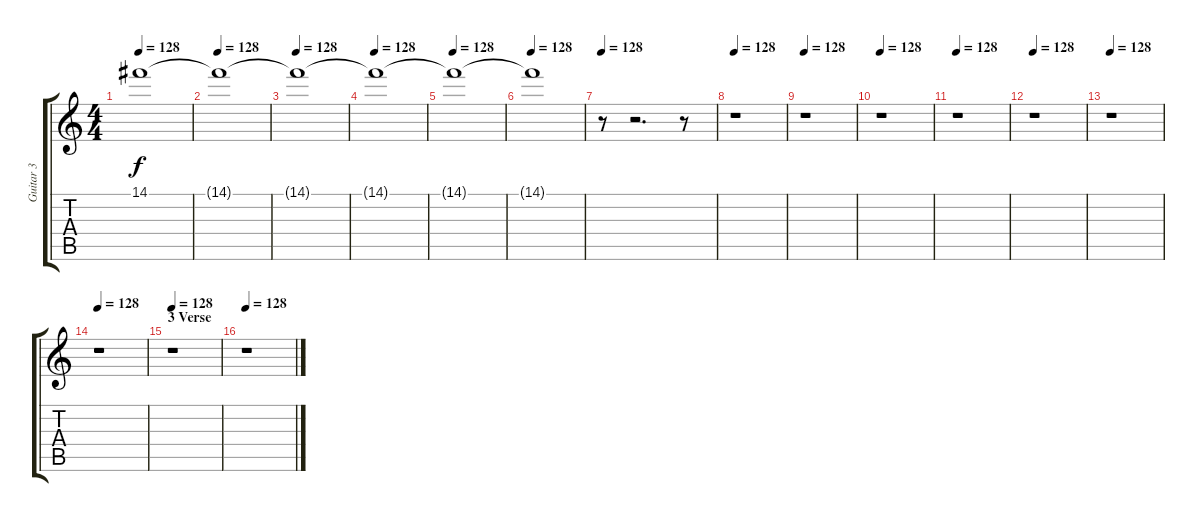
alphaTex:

\track ("Guitar 3" "Guitar 3") {instrument overdrivenguitar}
\staff {score tabs}
\tuning (E4 B3 G3 D3 A2 E2) {hide}
\ts (4 4)
\tempo 128
\clef g2
\ks c
14.1{t}.1{dy f} |
\tempo 128
14.1{t}.1{volume 7} |
\tempo 128
14.1{t}.1 |
\tempo 128
14.1{t}.1 |
\tempo 128
14.1{t}.1 |
\tempo 128
14.1{t}.1 |
\tempo 128
r.8 r.2{d} r.8 |
\tempo 128
r.1 |
\tempo 128
r.1 |
\tempo 128
r.1 |
\tempo 128
r.1 |
\tempo 128
r.1 |
\tempo 128
r.1 |
\tempo 128
r.1 |
\section ("" "3 Verse")
\tempo 128
r.1 |
\tempo 128
r.1
